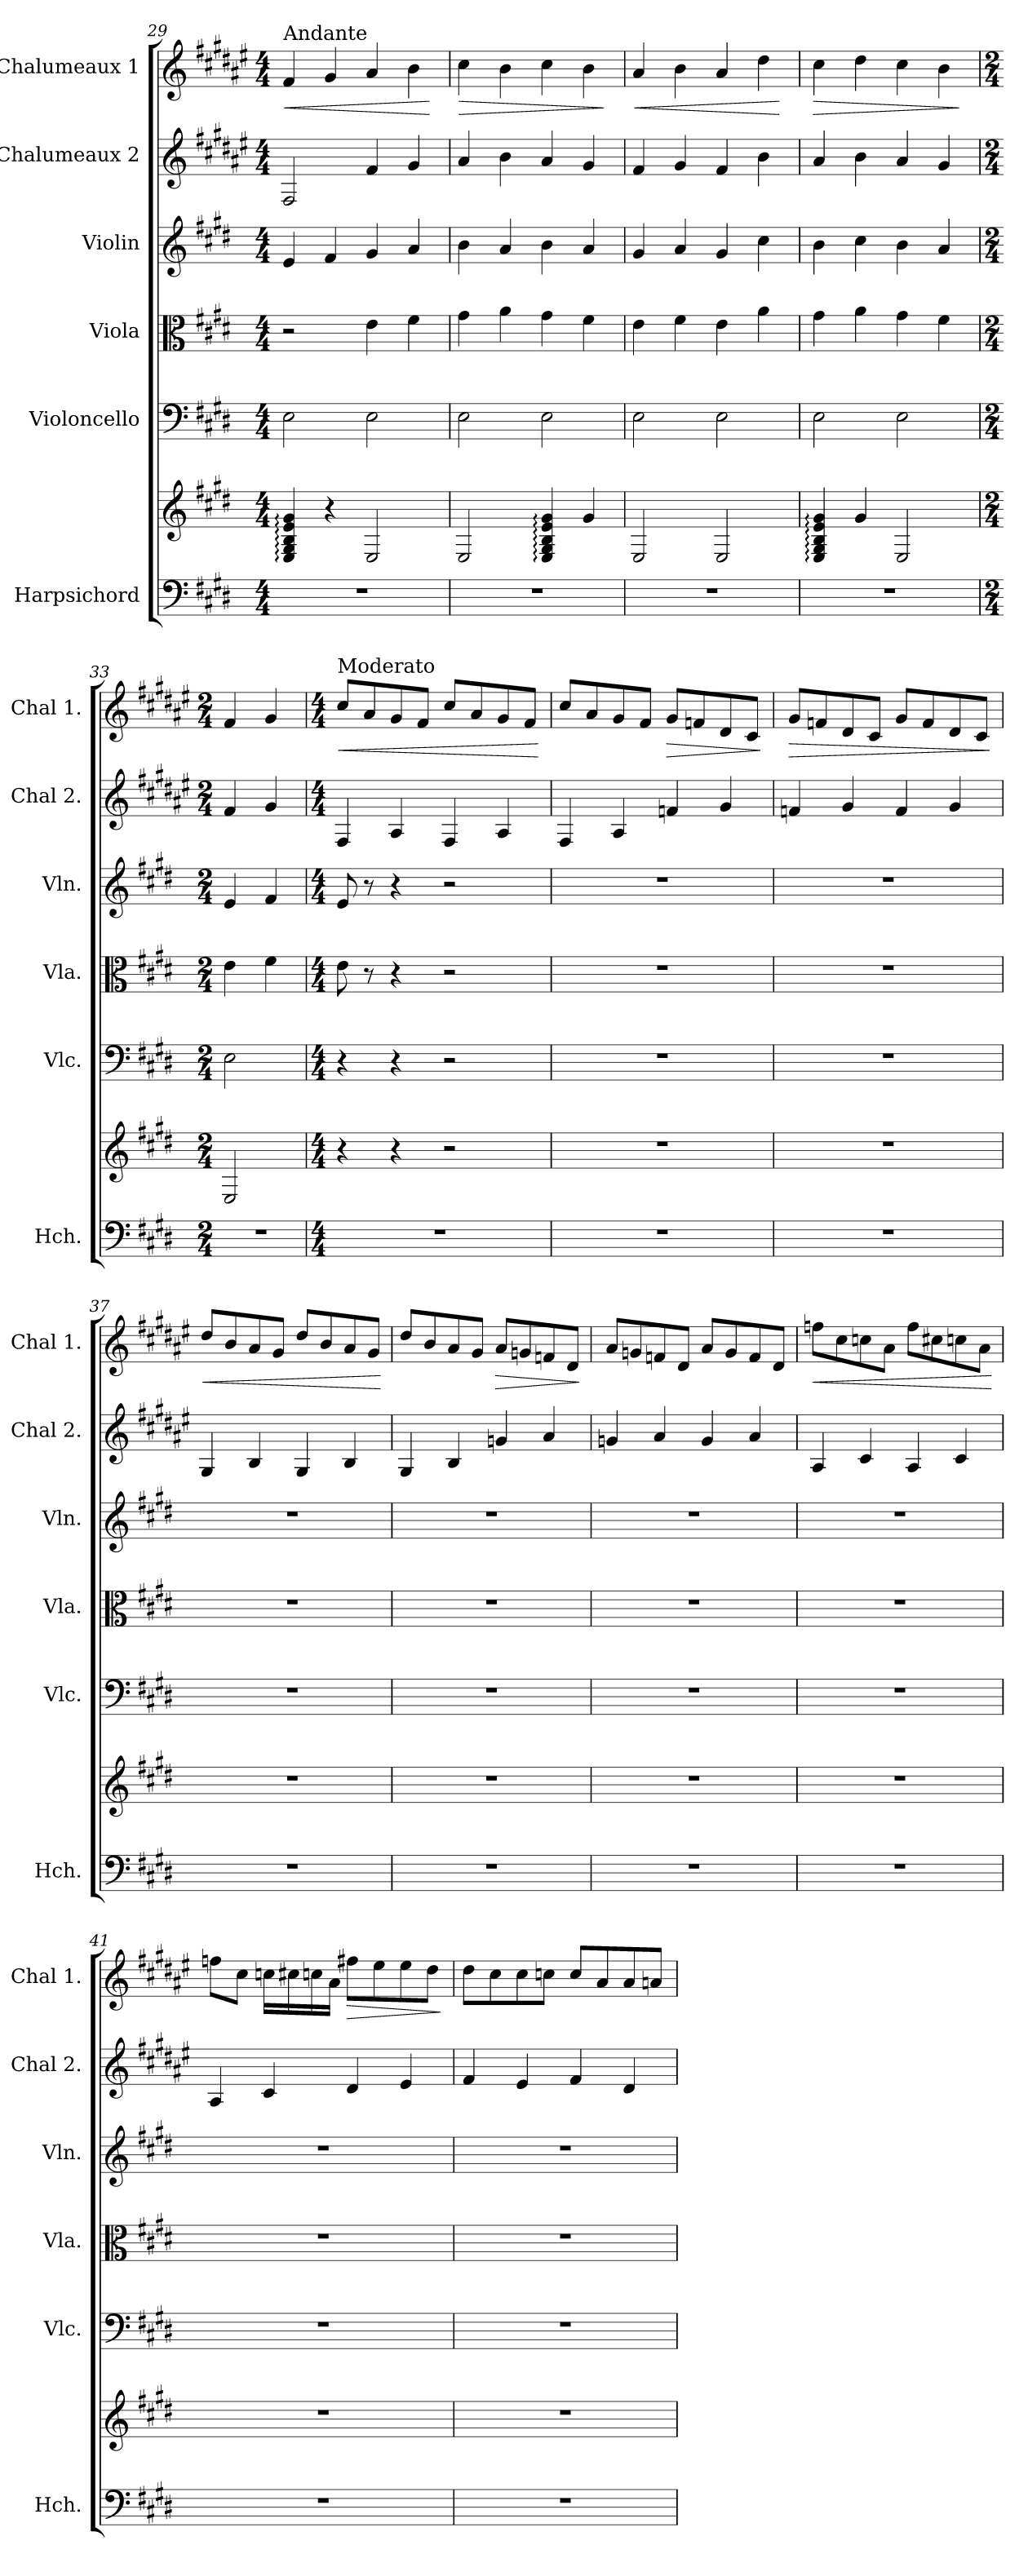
**kern	**kern	**kern	**kern	**kern	**kern	**kern	**dynam
*part6	*part6	*part5	*part4	*part3	*part2	*part1	*part1
*staff7	*staff6	*staff5	*staff4	*staff3	*staff2	*staff1	*staff1
*I"Harpsichord	*	*I"Violoncello	*I"Viola	*I"Violin	*I"Chalumeaux 2	*I"Chalumeaux 1	*
*I'Hch.	*	*I'Vlc.	*I'Vla.	*I'Vln.	*I'Chal 2.	*I'Chal 1.	*
*clefF4	*clefG2	*clefF4	*clefC3	*clefG2	*clefG2	*clefG2	*
*	*	*	*	*	*ITrd1c2	*ITrd1c2	*
*k[f#c#g#d#]	*k[f#c#g#d#]	*k[f#c#g#d#]	*k[f#c#g#d#]	*k[f#c#g#d#]	*k[f#c#g#d#]	*k[f#c#g#d#]	*
*E:	*E:	*E:	*E:	*E:	*E:	*E:	*
*M4/4	*M4/4	*M4/4	*M4/4	*M4/4	*M4/4	*M4/4	*
=29	=29	=29	=29	=29	=29	=29	=29
!	!	!	!	!	!	!LO:TX:a:t=Andante	!
!	!	!	!	!	!	!	!LO:HP:b
1r	4E/: 4G#/: 4B/: 4e/: 4g#/:	2E\	2r	4e/	2E/	4e/	<
.	4r	.	.	4f#/	.	4f#/	.
.	2E/	2E\	4e\	4g#/	4e/	4g#/	.
.	.	.	4f#\	4a/	4f#/	4a\	.
.	.	.	.	.	.	.	[
!!LO:PB:g=z
=30	=30	=30	=30	=30	=30	=30	=30
!	!	!	!	!	!	!	!LO:HP:b
1r	2E/	2E\	4g#\	4b\	4g#/	4b\	>
.	.	.	4a\	4a/	4a\	4a\	.
.	4E/: 4G#/: 4B/: 4e/: 4g#/:	2E\	4g#\	4b\	4g#/	4b\	.
.	4g#/	.	4f#\	4a/	4f#/	4a\	.
.	.	.	.	.	.	.	]
=31	=31	=31	=31	=31	=31	=31	=31
!	!	!	!	!	!	!	!LO:HP:b
1r	2E/	2E\	4e\	4g#/	4e/	4g#/	<
.	.	.	4f#\	4a/	4f#/	4a\	.
.	2E/	2E\	4e\	4g#/	4e/	4g#/	.
.	.	.	4a\	4cc#\	4a\	4cc#\	.
.	.	.	.	.	.	.	[
=32	=32	=32	=32	=32	=32	=32	=32
!	!	!	!	!	!	!	!LO:HP:b
1r	4E/: 4G#/: 4B/: 4e/: 4g#/:	2E\	4g#\	4b\	4g#/	4b\	>
.	4g#/	.	4a\	4cc#\	4a\	4cc#\	.
.	2E/	2E\	4g#\	4b\	4g#/	4b\	.
.	.	.	4f#\	4a/	4f#/	4a\	.
.	.	.	.	.	.	.	]
=33	=33	=33	=33	=33	=33	=33	=33
*M2/4	*M2/4	*M2/4	*M2/4	*M2/4	*M2/4	*M2/4	*
2r	2E/	2E\	4e\	4e/	4e/	4e/	.
.	.	.	4f#\	4f#/	4f#/	4f#/	.
=34	=34	=34	=34	=34	=34	=34	=34
*M4/4	*M4/4	*M4/4	*M4/4	*M4/4	*M4/4	*M4/4	*
!	!	!	!	!	!	!LO:TX:a:t=Moderato	!
!	!	!	!	!	!	!	!LO:HP:b
1r	4r	4r	8e\	8e/	4E/	8b/L	<
.	.	.	8r	8r	.	8g#/	.
.	4r	4r	4r	4r	4G#/	8f#/	.
.	.	.	.	.	.	8e/J	.
.	2r	2r	2r	2r	4E/	8b/L	.
.	.	.	.	.	.	8g#/	.
.	.	.	.	.	4G#/	8f#/	.
.	.	.	.	.	.	8e/J	.
.	.	.	.	.	.	.	[
!!LO:PB:g=z
=35	=35	=35	=35	=35	=35	=35	=35
1r	1r	1r	1r	1r	4E/	8b/L	.
.	.	.	.	.	.	8g#/	.
.	.	.	.	.	4G#/	8f#/	.
.	.	.	.	.	.	8e/J	.
!	!	!	!	!	!	!	!LO:HP:b
.	.	.	.	.	4e-X/	8f#/L	>
.	.	.	.	.	.	8e-X/	.
.	.	.	.	.	4f#/	8c#/	.
.	.	.	.	.	.	8B/J	.
.	.	.	.	.	.	.	]
=36	=36	=36	=36	=36	=36	=36	=36
!	!	!	!	!	!	!	!LO:HP:b
1r	1r	1r	1r	1r	4e-X/	8f#/L	>
.	.	.	.	.	.	8e-X/	.
.	.	.	.	.	4f#/	8c#/	.
.	.	.	.	.	.	8B/J	.
.	.	.	.	.	4e-/	8f#/L	.
.	.	.	.	.	.	8e-/	.
.	.	.	.	.	4f#/	8c#/	.
.	.	.	.	.	.	8B/J	.
.	.	.	.	.	.	.	]
=37	=37	=37	=37	=37	=37	=37	=37
!	!	!	!	!	!	!	!LO:HP:b
1r	1r	1r	1r	1r	4F#/	8cc#/L	<
.	.	.	.	.	.	8a/	.
.	.	.	.	.	4A/	8g#/	.
.	.	.	.	.	.	8f#/J	.
.	.	.	.	.	4F#/	8cc#/L	.
.	.	.	.	.	.	8a/	.
.	.	.	.	.	4A/	8g#/	.
.	.	.	.	.	.	8f#/J	.
.	.	.	.	.	.	.	[
=38	=38	=38	=38	=38	=38	=38	=38
1r	1r	1r	1r	1r	4F#/	8cc#/L	.
.	.	.	.	.	.	8a/	.
.	.	.	.	.	4A/	8g#/	.
.	.	.	.	.	.	8f#/J	.
!	!	!	!	!	!	!	!LO:HP:b
.	.	.	.	.	4fn/	8g#/L	>
.	.	.	.	.	.	8fn/	.
.	.	.	.	.	4g#/	8e-X/	.
.	.	.	.	.	.	8c#/J	.
.	.	.	.	.	.	.	]
!!LO:PB:g=z
=39	=39	=39	=39	=39	=39	=39	=39
1r	1r	1r	1r	1r	4fn/	8g#/L	.
.	.	.	.	.	.	8fn/	.
.	.	.	.	.	4g#/	8e-X/	.
.	.	.	.	.	.	8c#/J	.
.	.	.	.	.	4f/	8g#/L	.
.	.	.	.	.	.	8f/	.
.	.	.	.	.	4g#/	8e-/	.
.	.	.	.	.	.	8c#/J	.
=40	=40	=40	=40	=40	=40	=40	=40
!	!	!	!	!	!	!	!LO:HP:b
1r	1r	1r	1r	1r	4G#/	8ee-X\L	<
.	.	.	.	.	.	8b\	.
.	.	.	.	.	4B/	8b-X\	.
.	.	.	.	.	.	8g#\J	.
.	.	.	.	.	4G#/	8ee-\L	.
.	.	.	.	.	.	8bn\	.
.	.	.	.	.	4B/	8b-X\	.
.	.	.	.	.	.	8g#\J	.
.	.	.	.	.	.	.	[
=41	=41	=41	=41	=41	=41	=41	=41
1r	1r	1r	1r	1r	4G#/	8ee-X\L	.
.	.	.	.	.	.	8b\J	.
.	.	.	.	.	4B/	16b-X\LL	.
.	.	.	.	.	.	16bn\	.
.	.	.	.	.	.	16b-X\	.
.	.	.	.	.	.	16g#\JJ	.
!	!	!	!	!	!	!	!LO:HP:b
.	.	.	.	.	4c#/	8een\L	>
.	.	.	.	.	.	8dd#\	.
.	.	.	.	.	4d#/	8dd#\	.
.	.	.	.	.	.	8cc#\J	.
.	.	.	.	.	.	.	]
!!LO:PB:g=z
=42	=42	=42	=42	=42	=42	=42	=42
1r	1r	1r	1r	1r	4e/	8cc#\L	.
.	.	.	.	.	.	8b\	.
.	.	.	.	.	4d#/	8b\	.
.	.	.	.	.	.	8b-X\J	.
.	.	.	.	.	4e/	8b-/L	.
.	.	.	.	.	.	8g#/	.
.	.	.	.	.	4c#/	8g#/	.
.	.	.	.	.	.	8gn/J	.
=	=	=	=	=	=	=	=
*-	*-	*-	*-	*-	*-	*-	*-
